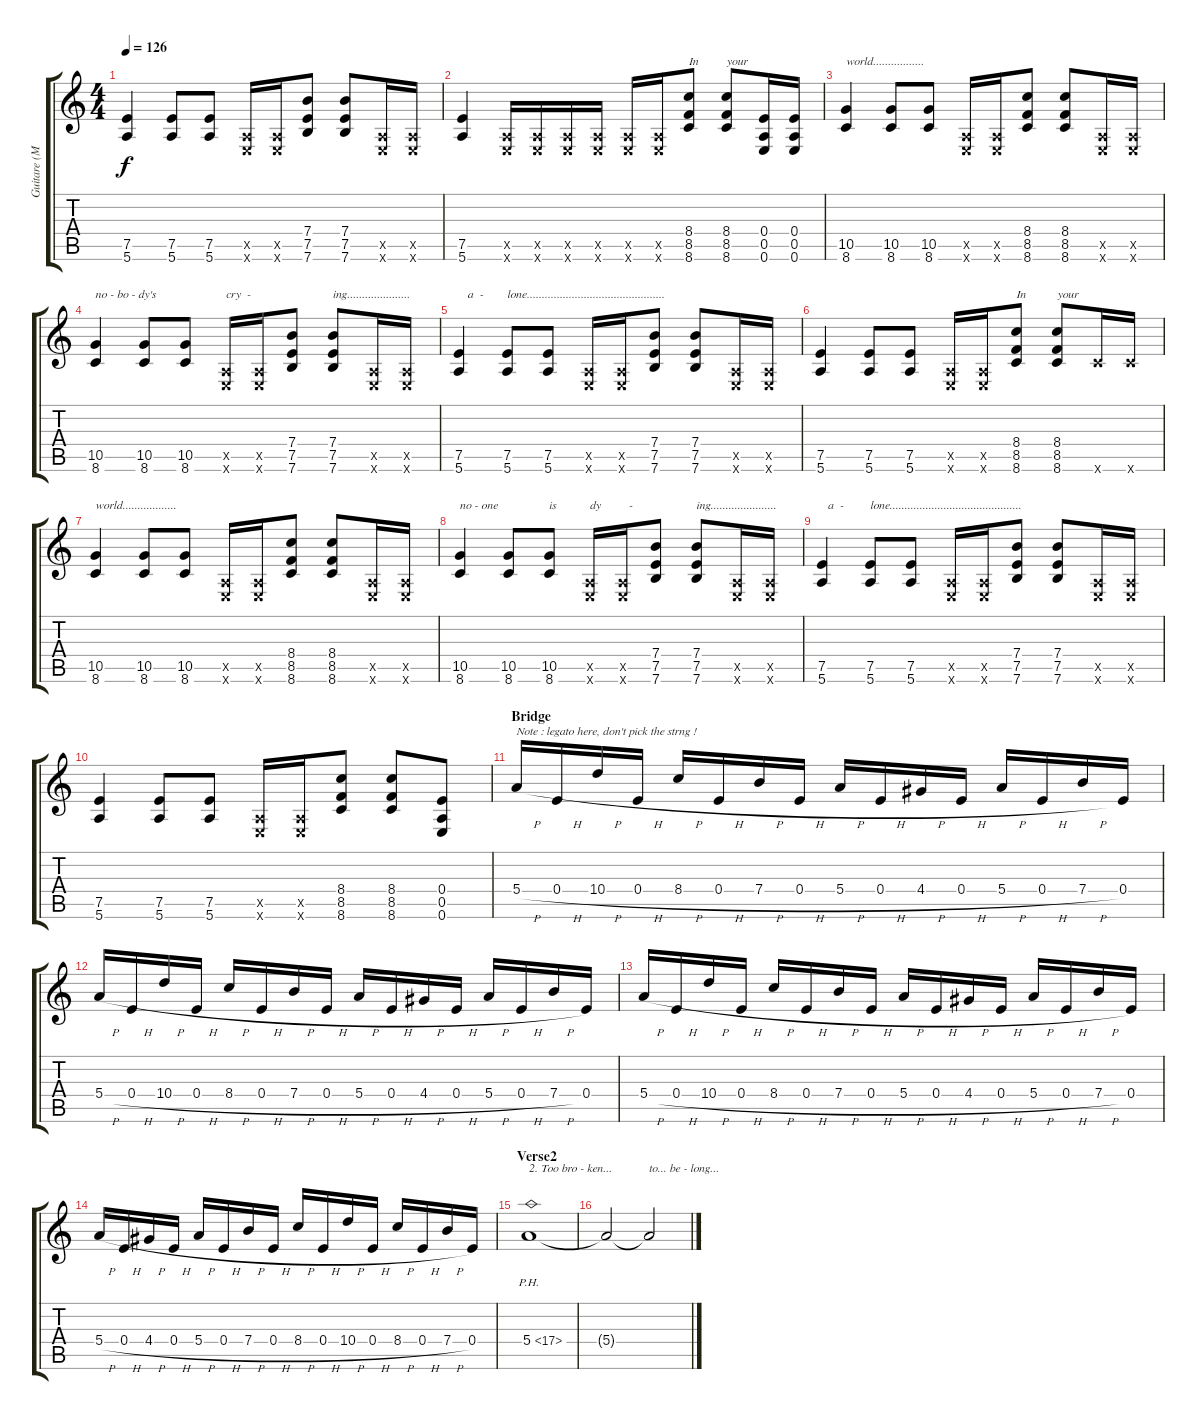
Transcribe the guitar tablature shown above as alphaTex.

\track ("Guitare (Matt)" "Guitare (M") {instrument distortionguitar}
\staff {score tabs}
\tuning (E4 B3 G3 E3 A2 E2) {hide}
\ts (4 4)
\tempo 126
\clef g2
\ks c
(7.5 5.6).4{dy f} (7.5 5.6).8 (7.5 5.6).8 (0.5{x} 0.6{x}).16 (0.5{x} 0.6{x}).16 (7.4 7.5 7.6).8 (7.4 7.5 7.6).8 (0.5{x} 0.6{x}).16 (0.5{x} 0.6{x}).16 |
(7.5 5.6).4 (0.5{x} 0.6{x}).16 (0.5{x} 0.6{x}).16 (0.5{x} 0.6{x}).16 (0.5{x} 0.6{x}).16 (0.5{x} 0.6{x}).16 (0.5{x} 0.6{x}).16 (8.4 8.5 8.6).8{txt "In"} (8.4 8.5 8.6).8{txt "your"} (0.4 0.5 0.6).16 (0.4 0.5 0.6).16 |
(10.5 8.6).4{txt "world................."} (10.5 8.6).8 (10.5 8.6).8 (0.5{x} 0.6{x}).16 (0.5{x} 0.6{x}).16 (8.4 8.5 8.6).8 (8.4 8.5 8.6).8 (0.5{x} 0.6{x}).16 (0.5{x} 0.6{x}).16 |
(10.5 8.6).4{txt "no - bo - dy's"} (10.5 8.6).8 (10.5 8.6).8 (0.5{x} 0.6{x}).16{txt "cry  -"} (0.5{x} 0.6{x}).16 (7.4 7.5 7.6).8 (7.4 7.5 7.6).8{txt "ing....................."} (0.5{x} 0.6{x}).16 (0.5{x} 0.6{x}).16 |
(7.5 5.6).4{txt "   a  -"} (7.5 5.6).8{txt "lone.............................................."} (7.5 5.6).8 (0.5{x} 0.6{x}).16 (0.5{x} 0.6{x}).16 (7.4 7.5 7.6).8 (7.4 7.5 7.6).8 (0.5{x} 0.6{x}).16 (0.5{x} 0.6{x}).16 |
(7.5 5.6).4 (7.5 5.6).8 (7.5 5.6).8 (0.5{x} 0.6{x}).16 (0.5{x} 0.6{x}).16 (8.4 8.5 8.6).8{txt "In"} (8.4 8.5 8.6).8{txt "your"} 8.6{x}.16 8.6{x}.16 |
(10.5 8.6).4{txt "world.................."} (10.5 8.6).8 (10.5 8.6).8 (0.5{x} 0.6{x}).16 (0.5{x} 0.6{x}).16 (8.4 8.5 8.6).8 (8.4 8.5 8.6).8 (0.5{x} 0.6{x}).16 (0.5{x} 0.6{x}).16 |
(10.5 8.6).4{txt "no - one"} (10.5 8.6).8 (10.5 8.6).8{txt "is"} (0.5{x} 0.6{x}).16{txt "dy"} (0.5{x} 0.6{x}).16{txt "  -"} (7.4 7.5 7.6).8 (7.4 7.5 7.6).8{txt "ing......................"} (0.5{x} 0.6{x}).16 (0.5{x} 0.6{x}).16 |
(7.5 5.6).4{txt "  a  -"} (7.5 5.6).8{txt "lone............................................"} (7.5 5.6).8 (0.5{x} 0.6{x}).16 (0.5{x} 0.6{x}).16 (7.4 7.5 7.6).8 (7.4 7.5 7.6).8 (0.5{x} 0.6{x}).16 (0.5{x} 0.6{x}).16 |
(7.5 5.6).4 (7.5 5.6).8 (7.5 5.6).8 (0.5{x} 0.6{x}).16 (0.5{x} 0.6{x}).16 (8.4 8.5 8.6).8 (8.4 8.5 8.6).8 (0.4 0.5 0.6).8 |
\section ("" "Bridge")
5.4{h}.16{txt "Note : legato here, don't pick the strng !"} 0.4{h}.16 10.4{h}.16 0.4{h}.16 8.4{h}.16 0.4{h}.16 7.4{h}.16 0.4{h}.16 5.4{h}.16 0.4{h}.16 4.4{h}.16 0.4{h}.16 5.4{h}.16 0.4{h}.16 7.4{h}.16 0.4.16 |
5.4{h}.16 0.4{h}.16 10.4{h}.16 0.4{h}.16 8.4{h}.16 0.4{h}.16 7.4{h}.16 0.4{h}.16 5.4{h}.16 0.4{h}.16 4.4{h}.16 0.4{h}.16 5.4{h}.16 0.4{h}.16 7.4{h}.16 0.4.16 |
5.4{h}.16 0.4{h}.16 10.4{h}.16 0.4{h}.16 8.4{h}.16 0.4{h}.16 7.4{h}.16 0.4{h}.16 5.4{h}.16 0.4{h}.16 4.4{h}.16 0.4{h}.16 5.4{h}.16 0.4{h}.16 7.4{h}.16 0.4.16 |
5.4{h}.16 0.4{h}.16 4.4{h}.16 0.4{h}.16 5.4{h}.16 0.4{h}.16 7.4{h}.16 0.4{h}.16 8.4{h}.16 0.4{h}.16 10.4{h}.16 0.4{h}.16 8.4{h}.16 0.4{h}.16 7.4{h}.16 0.4.16 |
\section ("" "Verse2")
5.4{ph 12}.1{txt "2. Too bro - ken..." volume 7} |
5.4{t}.2{volume 9} 5.4{t}.2{txt "to... be - long..." volume 7}
